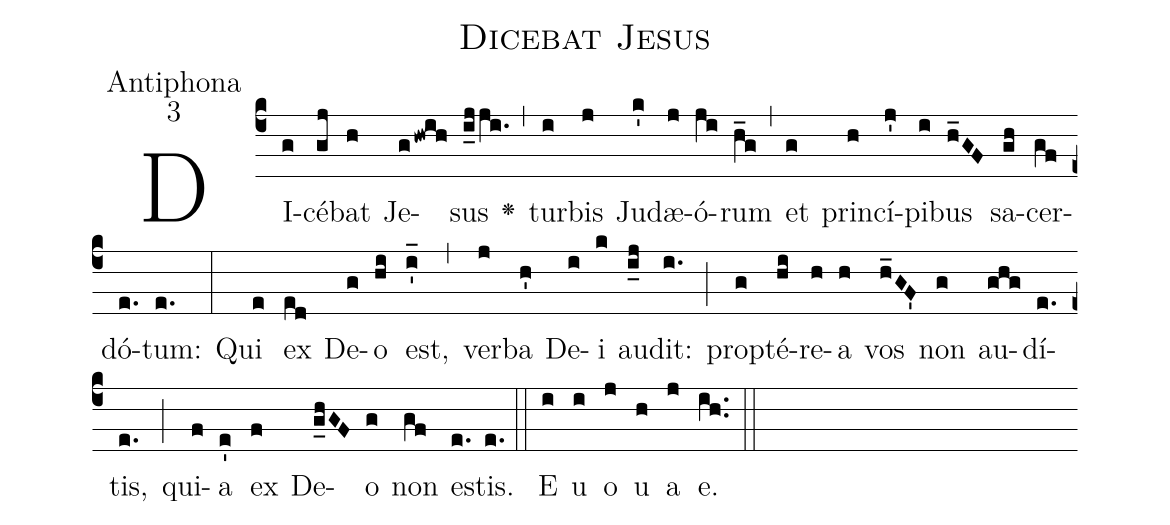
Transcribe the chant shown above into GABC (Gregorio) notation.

name:Dicebat Jesus;
office-part:Antiphona;
mode:3;
%%
(c4)DI(g)cé(gj)bat(h) Je(ghwih)sus(i_jji.) <v>\greheightstar</v>(,) tur(i)bis(j) Ju(k')dæ(j)ó(ji)rum(h_g) (,) et(g) prin(h)cí(j')pi(i)bus(h_GF) sa(gh)cer(gf)dó(e.)tum:(e.) (:) Qui(e) ex(ed) De(g)o(hi) est,(i'_) (,) ver(j)ba(h') De(i)i(k) au(i_j)dit:(i.) (;) prop(g)té(hi)re(h)a(h) vos(h_GF') non(g) au(ghg)dí(e.)tis,(e.) (;) qui(f)a(e') ex(f) De(g_hGF)o(g) non(gf) e(e.)stis.(e.) (::) E(i) u(i) o(j) u(h) a(j) e.(ih..) (::)
